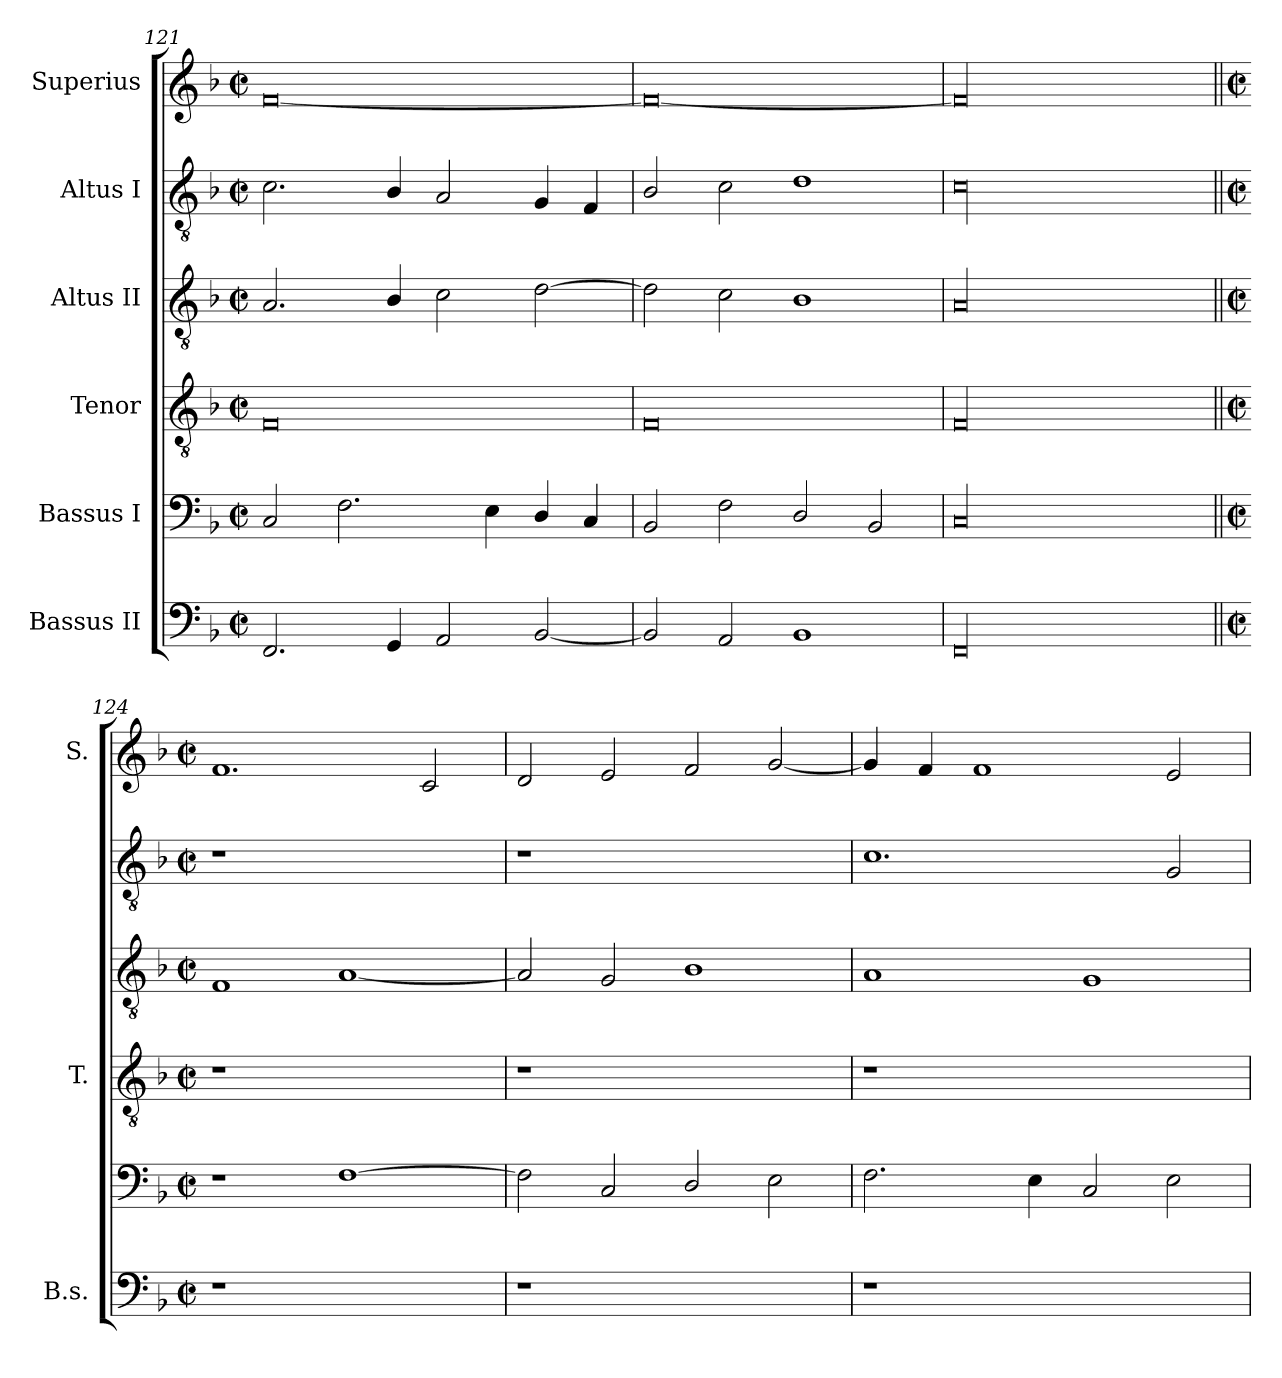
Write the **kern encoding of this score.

**kern	**kern	**kern	**kern	**kern	**kern
*part6	*part5	*part4	*part3	*part2	*part1
*staff6	*staff5	*staff4	*staff3	*staff2	*staff1
*I"Bassus II	*I"Bassus I	*I"Tenor	*I"Altus II	*I"Altus I	*I"Superius
*I'B.s.	*	*I'T.	*	*	*I'S.
*clefF4	*clefF4	*clefGv2	*clefGv2	*clefGv2	*clefG2
*	*	*ITrd7c12	*ITrd7c12	*ITrd7c12	*
*k[b-]	*k[b-]	*k[b-]	*k[b-]	*k[b-]	*k[b-]
*d:	*d:	*d:	*d:	*d:	*d:
*M2/2	*M2/2	*M2/2	*M2/2	*M2/2	*M2/2
*met(c|)	*met(c|)	*met(c|)	*met(c|)	*met(c|)	*met(c|)
=121	=121	=121	=121	=121	=121
2.FFi/	2Ci/	0FFi	2.AAi/	2.Ci\	[<0fi
.	2.Fi\	.	.	.	.
4GGi/	.	.	4BB-i/	4BB-i/	.
2AAi/	.	.	2Ci\	2AAi/	.
.	4Ei\	.	.	.	.
[<2BB-i/	4Di/	.	[>2Di\	4GGi/	.
.	4Ci/	.	.	4FFi/	.
=122	=122	=122	=122	=122	=122
2BB-i/]	2BB-i/	0FFi	2Di\]	2BB-i/	0fi_<
2AAi/	2Fi\	.	2Ci\	2Ci\	.
1BB-i	2Di/	.	1BB-i	1Di	.
.	2BB-i/	.	.	.	.
=123	=123	=123	=123	=123	=123
00FFi	00Ci	00FFi	00AAi	00Ci	00fi]
!!LO:LB:g=z
=124||	=124||	=124||	=124||	=124||	=124||
*M2/2	*M2/2	*M2/2	*M2/2	*M2/2	*M2/2
*met(c|)	*met(c|)	*met(c|)	*met(c|)	*met(c|)	*met(c|)
!LO:N:vis=1	!	!LO:N:vis=1	!	!LO:N:vis=1	!
1r	1r	1r	1FFi	1r	1.fi
1ryy	[>1Fi	1ryy	[<1AAi	1ryy	.
.	.	.	.	.	2ci/
=125	=125	=125	=125	=125	=125
!LO:N:vis=1	!	!LO:N:vis=1	!	!LO:N:vis=1	!
1r	2Fi\]	1r	2AAi/]	1r	2di/
.	2Ci/	.	2GGi/	.	2ei/
1ryy	2Di/	1ryy	1BB-i	1ryy	2fi/
.	2Ei\	.	.	.	[<2gi/
=126	=126	=126	=126	=126	=126
!LO:N:vis=1	!	!LO:N:vis=1	!	!	!
1r	2.Fi\	1r	1AAi	1.Ci	4gi/]
.	.	.	.	.	4fi/
.	.	.	.	.	1fi
.	4Ei\	.	.	.	.
1ryy	2Ci/	1ryy	1GGi	.	.
.	2Ei\	.	.	2GGi/	2ei/
=	=	=	=	=	=
*-	*-	*-	*-	*-	*-
